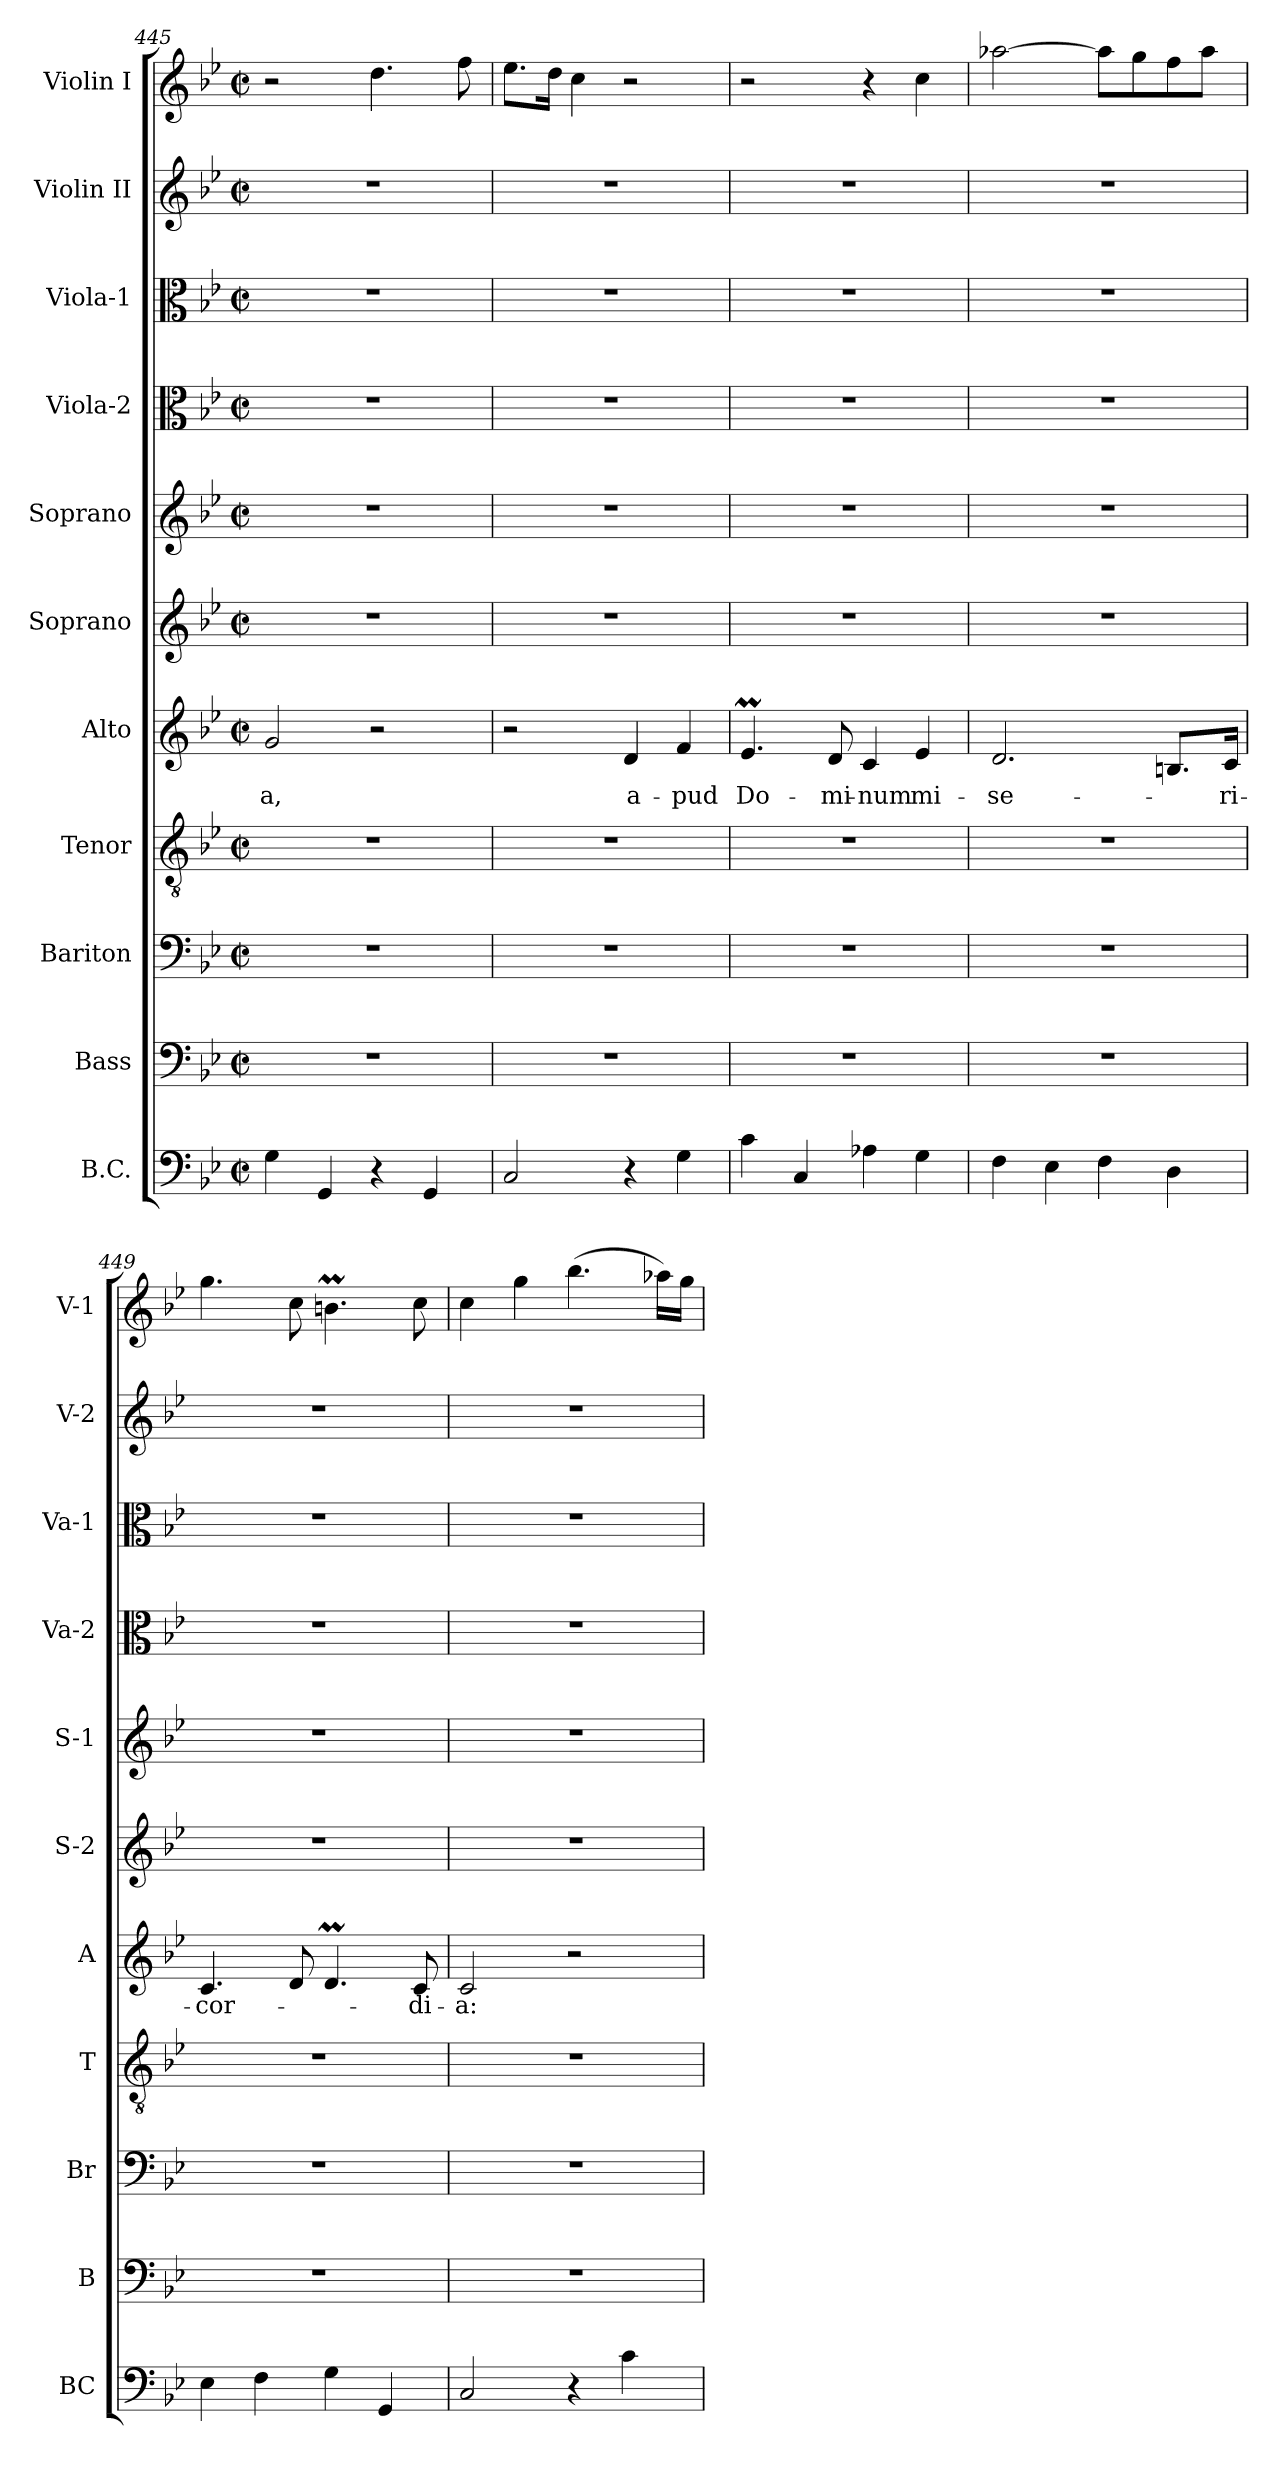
**kern	**kern	**kern	**kern	**kern	**text	**kern	**kern	**kern	**kern	**kern	**kern
*part11	*part10	*part9	*part8	*part7	*part7	*part6	*part5	*part4	*part3	*part2	*part1
*staff11	*staff10	*staff9	*staff8	*staff7	*staff7	*staff6	*staff5	*staff4	*staff3	*staff2	*staff1
*I"B.C.	*I"Bass	*I"Bariton	*I"Tenor	*I"Alto	*	*I"Soprano	*I"Soprano	*I"Viola-2	*I"Viola-1	*I"Violin II	*I"Violin I
*I'BC	*I'B	*I'Br	*I'T	*I'A	*	*I'S-2	*I'S-1	*I'Va-2	*I'Va-1	*I'V-2	*I'V-1
!!LO:LB:g=z
*clefF4	*clefF4	*clefF4	*clefGv2	*clefG2	*	*clefG2	*clefG2	*clefC3	*clefC3	*clefG2	*clefG2
*k[b-e-]	*k[b-e-]	*k[b-e-]	*k[b-e-]	*k[b-e-]	*	*k[b-e-]	*k[b-e-]	*k[b-e-]	*k[b-e-]	*k[b-e-]	*k[b-e-]
*B-:	*B-:	*B-:	*B-:	*B-:	*	*B-:	*B-:	*B-:	*B-:	*B-:	*B-:
*M2/2	*M2/2	*M2/2	*M2/2	*M2/2	*	*M2/2	*M2/2	*M2/2	*M2/2	*M2/2	*M2/2
*met(c|)	*met(c|)	*met(c|)	*met(c|)	*met(c|)	*	*met(c|)	*met(c|)	*met(c|)	*met(c|)	*met(c|)	*met(c|)
=445	=445	=445	=445	=445	=445	=445	=445	=445	=445	=445	=445
!	!	!	!	!	!LO:LY:b	!	!	!	!	!	!
4G\	1r	1r	1r	2g/	-a,	1r	1r	1r	1r	1r	2r
4GG/	.	.	.	.	.	.	.	.	.	.	.
4r	.	.	.	2r	.	.	.	.	.	.	4.dd\
4GG/	.	.	.	.	.	.	.	.	.	.	.
.	.	.	.	.	.	.	.	.	.	.	8ff\
=446	=446	=446	=446	=446	=446	=446	=446	=446	=446	=446	=446
2C/	1r	1r	1r	2r	.	1r	1r	1r	1r	1r	8.ee-\L
.	.	.	.	.	.	.	.	.	.	.	16dd\Jk
.	.	.	.	.	.	.	.	.	.	.	4cc\
!	!	!	!	!	!LO:LY:b	!	!	!	!	!	!
4r	.	.	.	4d/	a-	.	.	.	.	.	2r
!	!	!	!	!	!LO:LY:b	!	!	!	!	!	!
4G\	.	.	.	4f/	-pud	.	.	.	.	.	.
=447	=447	=447	=447	=447	=447	=447	=447	=447	=447	=447	=447
!	!	!	!	!	!LO:LY:b	!	!	!	!	!	!
4c\	1r	1r	1r	4.e-M/	Do-	1r	1r	1r	1r	1r	2r
4C/	.	.	.	.	.	.	.	.	.	.	.
!	!	!	!	!	!LO:LY:b	!	!	!	!	!	!
.	.	.	.	8d/	-mi-	.	.	.	.	.	.
!	!	!	!	!	!LO:LY:b	!	!	!	!	!	!
4A-X\	.	.	.	4c/	-num	.	.	.	.	.	4r
!	!	!	!	!	!LO:LY:b	!	!	!	!	!	!
4G\	.	.	.	4e-/	mi-	.	.	.	.	.	4cc\
=448	=448	=448	=448	=448	=448	=448	=448	=448	=448	=448	=448
!	!	!	!	!	!LO:LY:b	!	!	!	!	!	!
4F\	1r	1r	1r	2.d/	-se-	1r	1r	1r	1r	1r	[2aa-X\
4E-\	.	.	.	.	.	.	.	.	.	.	.
4F\	.	.	.	.	.	.	.	.	.	.	8aa-\L]
.	.	.	.	.	.	.	.	.	.	.	8gg\
4D\	.	.	.	8.Bn/L	.	.	.	.	.	.	8ff\
.	.	.	.	.	.	.	.	.	.	.	8aa-\J
!	!	!	!	!	!LO:LY:b	!	!	!	!	!	!
.	.	.	.	16c/Jk	-ri-	.	.	.	.	.	.
=449	=449	=449	=449	=449	=449	=449	=449	=449	=449	=449	=449
!	!	!	!	!	!LO:LY:b	!	!	!	!	!	!
4E-\	1r	1r	1r	4.c/	-cor-	1r	1r	1r	1r	1r	4.gg\
4F\	.	.	.	.	.	.	.	.	.	.	.
.	.	.	.	8d/	.	.	.	.	.	.	8cc\
4G\	.	.	.	4.dm/	.	.	.	.	.	.	4.bnm\
4GG/	.	.	.	.	.	.	.	.	.	.	.
!	!	!	!	!	!LO:LY:b	!	!	!	!	!	!
.	.	.	.	8c/	-di-	.	.	.	.	.	8cc\
=450	=450	=450	=450	=450	=450	=450	=450	=450	=450	=450	=450
!	!	!	!	!	!LO:LY:b	!	!	!	!	!	!
2C/	1r	1r	1r	2c/	-a:	1r	1r	1r	1r	1r	4cc\
.	.	.	.	.	.	.	.	.	.	.	4gg\
4r	.	.	.	2r	.	.	.	.	.	.	(>4.bb-\
4c\	.	.	.	.	.	.	.	.	.	.	.
.	.	.	.	.	.	.	.	.	.	.	16aa-X\LL)
.	.	.	.	.	.	.	.	.	.	.	16gg\JJ
=	=	=	=	=	=	=	=	=	=	=	=
*-	*-	*-	*-	*-	*-	*-	*-	*-	*-	*-	*-
